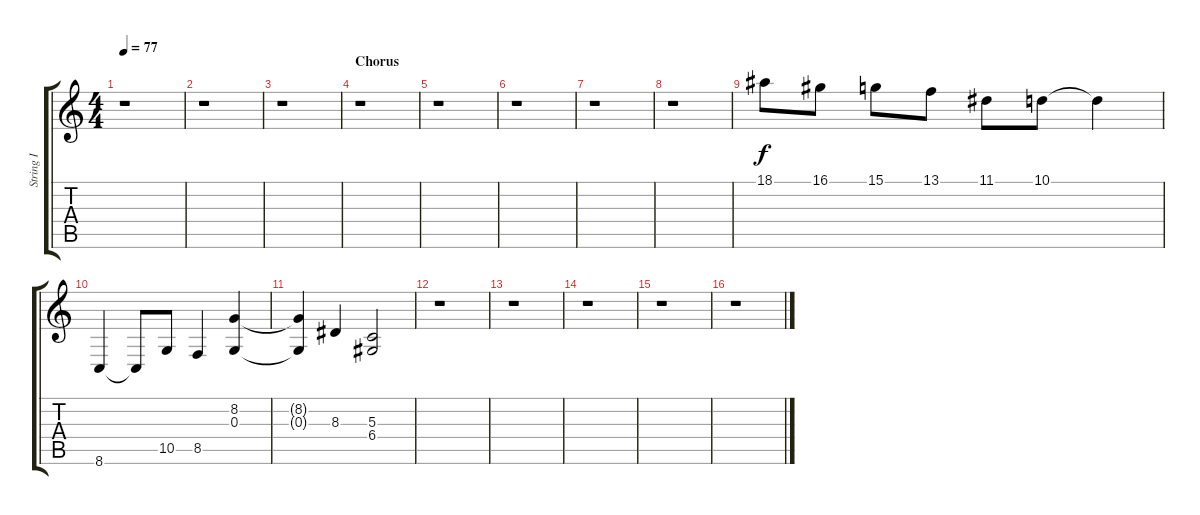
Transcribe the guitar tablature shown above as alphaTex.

\track ("String I" "String I") {instrument stringensemble1}
\staff {score tabs}
\tuning (E4 B3 G3 D3 A2 E2) {hide}
\ts (4 4)
\tempo 77
\clef g2
\ks c
r.1{dy f} |
r.1 |
r.1 |
\section ("" "Chorus")
r.1 |
r.1 |
r.1 |
r.1 |
r.1 |
18.1.8 16.1.8 15.1.8 13.1.8 11.1.8 10.1.8 10.1{t}.4 |
8.6.4 8.6{t}.8 10.5.8 8.5.4 (8.2 0.3).4 |
(8.2{t} 0.3{t}).4 8.3.4 (5.3 6.4).2 |
r.1 |
r.1 |
r.1 |
r.1 |
r.1
